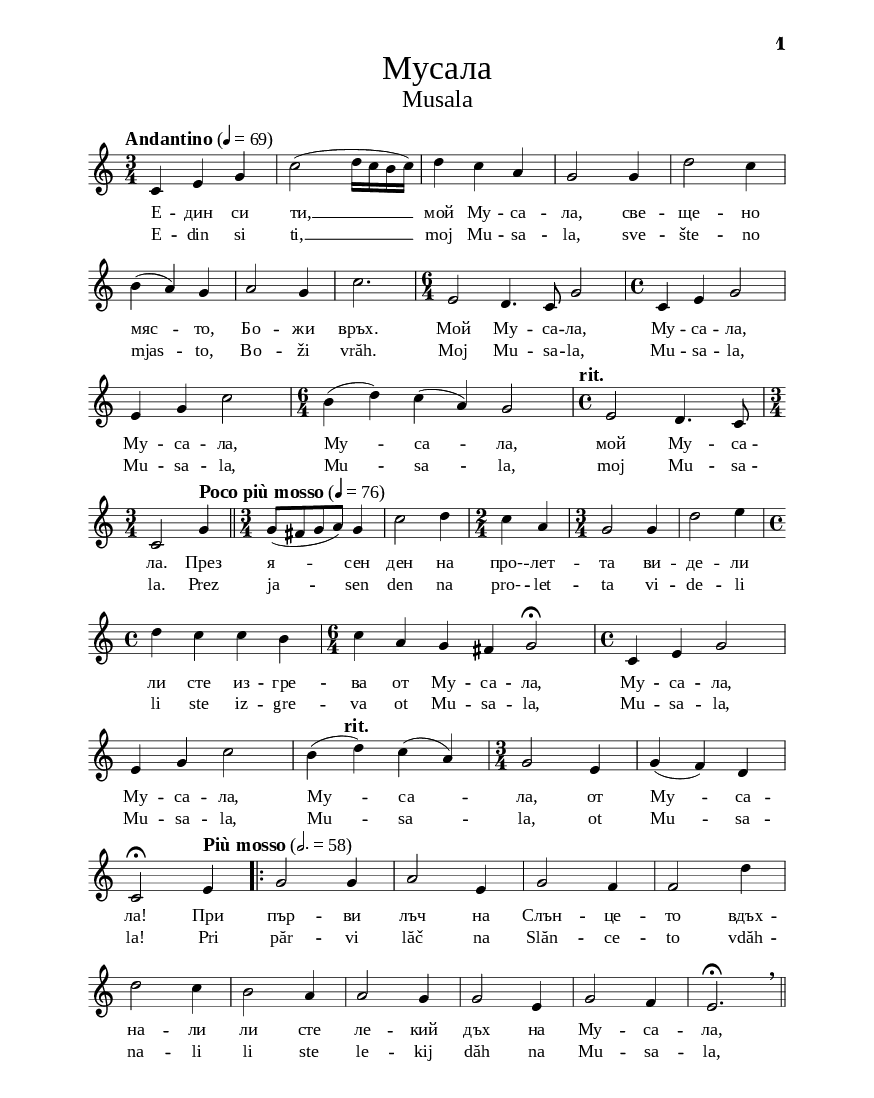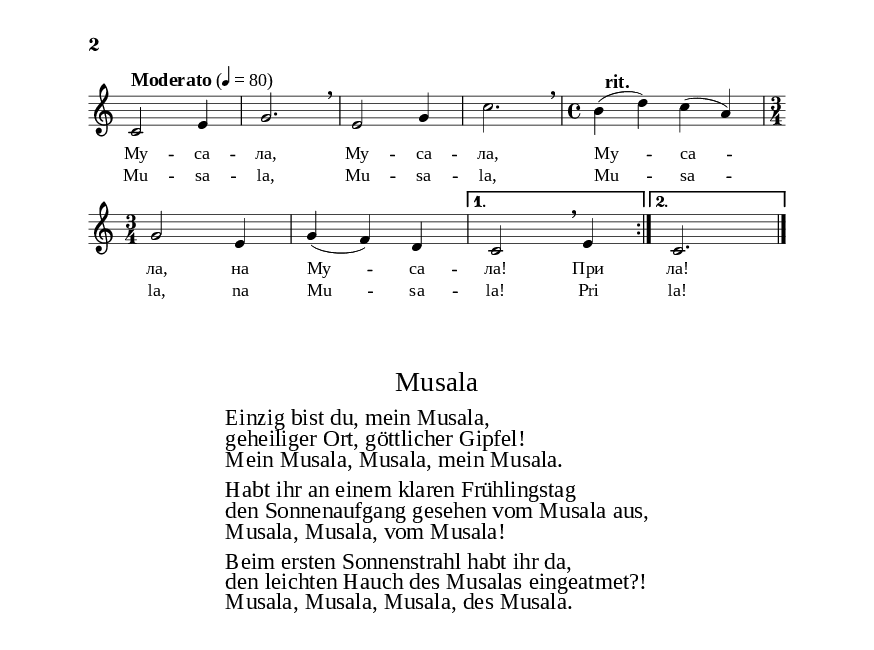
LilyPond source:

\version "2.24.3"

% include paper part and global functions
\include "include/globals.ily"

\bookpart {
  \label #'ref087
  \tocItem \markup "Мусала – Musala"

  \include "include/bookpart-paper.ily"
  \score {
    \include "include/score-layout.ily"

    \new Voice \absolute {
      \clef treble
      \key c \major
      \time 3/4
      \tempoFunc "Andantino" 4 "69"

      c'4 e'4 g'4 | c''2 ( d''16 c'' b' c'' ) |  d''4 c''4 a'4 | g'2 g'4 |

      d''2 c''4  | \break

      b'4 ( a'4 ) g'4 | a'2 g'4 | c''2.| \time 6/4 e'2 d'4. c'8 g'2 |

      \time 4/4 c'4 e'4  g'2  | \break

      e'4 g'4 c''2 |

      \time 6/4 b'4 ( d''4 ) c''4 ( a'4 ) g'2 \tempo "rit." |

      \time 4/4 e'2 d'4. c'8 | \break

      \time 3/4 c'2 \tempoFunc "Poco più mosso" 4 "76" g'4  | \bar "||"

      \time 3/4



      g'8 ( fis'8 g'8 a'8 ) g'4 |

      c''2 d''4 | \time 2/4 c''4 a'4 |\time 3/4 g'2 g'4 | d''2 e''4 | \break

      \time 4/4 d''4 c'' c'' b' |

      \time 6/4 c''4 a' g' fis' g'2 \fermata |

      \time 4/4 c'4 e'4 g'2 | \break

      e'4 g'4 c''2  | \tempo "        rit." b'4 ( d''4 ) c''4 ( a'4 ) |

      \time 3/4 g'2 e'4 |

      g'4 ( f'4 ) d'4 | \break

      c'2\fermata

      \tempoFunc "Più mosso" 2. "58"

      e'4 | \repeat volta 2 {
        g'2 g'4 | a'2 e'4 | g'2 f'4 f'2 d''4 |\break

        d''2 c''4 | b'2 a'4 | a'2 g'4 | g'2 e'4 | g'2 f'4 | e'2.\fermata \breathe \bar "||" \break

        \tempoFunc "Moderato" 4 "80"

        c'2 e'4 |  g'2. \breathe |

        e'2 g'4 | c''2. \breathe | \time 4/4 \tempo "        rit." b'4 ( d''4 ) c''4 ( a'4 ) \break

        \time 3/4 g'2 e'4 | g'4 ( f'4 ) d'4
      } \alternative { { c'2  \breathe e'4 } {c'2. } } \bar "|."

    }



    \addlyrics {
      Е -- дин си ти, __ мой Му -- са -- ла, све -- ще -- но

      мяс -- то, Бо -- жи връх.  Мой Му -- са -- ла, Му -- са -- ла,

      Му -- са -- ла, Му -- са -- ла, мой Му -- са -- ла.

      През я -- сен ден на "про-" -- лет -- та ви -- де -- ли

      ли сте из -- гре -- ва от Му -- са -- ла,    Му -- са -- ла,

      Му -- са -- ла,  Му -- са -- ла,  от Му -- са -- ла! При пър -- ви

      лъч на Слън -- це -- то вдъх -- на -- ли ли сте ле -- кий дъх на Му -- са -- ла,

      Му -- са -- ла, Му -- са -- ла, Му -- са -- ла, на Му -- са -- ла! При ла!
    }
    \addlyrics {
      E -- din si ti, __ moj Mu -- sa -- la, sve -- šte -- no

      mjas -- to, Bo -- ži vrăh.  Moj Mu -- sa -- la, Mu -- sa -- la,

      Mu -- sa -- la, Mu -- sa -- la, moj Mu -- sa -- la.

      Prez ja -- sen den na "pro-" -- let -- ta vi -- de -- li

      li ste iz -- gre -- va ot Mu -- sa -- la,    Mu -- sa -- la,

      Mu -- sa -- la,  Mu -- sa -- la,  ot Mu -- sa -- la! Pri păr -- vi

      lăč na Slăn -- ce -- to vdăh -- na -- li li ste le -- kij dăh na Mu -- sa -- la,

      Mu -- sa -- la, Mu -- sa -- la, Mu -- sa -- la, na Mu -- sa -- la! Pri la!
    }

    \header {
      title = \titleFunc "Мусала" "Musala"
    }

    \midi{}

  } % score


   \markup \vspace #3


  % include foreign translation(s) of the song
  \version "2.24.4"

\markup \fill-line { \fontsize #deTitleFontSize  "Musala" }


\markup \null
\markup \null

\markup \abs-fontsize #11 {
    \fill-line {
  \override #`(baseline-skip . ,deCoupletBaselineSkip)

  \column {
    \line { Einzig bist du, mein Musala,}

    \line { geheiliger Ort, göttlicher Gipfel!}

    \line { Mein Musala, Musala, mein Musala.}
    \vspace #0.5

    \line { Habt ihr an einem klaren Frühlingstag }

    \line {den Sonnenaufgang gesehen vom Musala aus,}

    \line {Musala, Musala, vom Musala!}
    \vspace #0.5

    \line { Beim ersten Sonnenstrahl habt ihr da, }

    \line { den leichten Hauch des Musalas eingeatmet?! }

    \line { Musala, Musala, Musala, des Musala.}

  }
    }
}


} % bookpart
